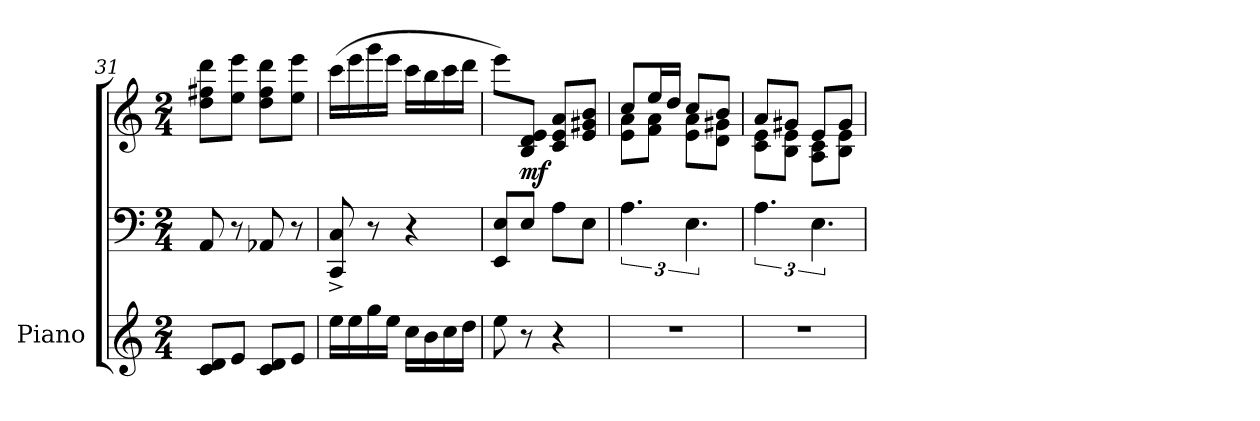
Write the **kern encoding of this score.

**kern	**kern	**kern	**dynam
*part1	*part1	*part1	*part1
*staff3	*staff2	*staff1	*staff1/2/3
*I"Piano	*	*	*
*I'Pno.	*	*	*
!!LO:LB:g=z
*clefG2	*clefF4	*clefG2	*
*k[]	*k[]	*k[]	*
*M2/4	*M2/4	*M2/4	*
=31	=31	=31	=31
8c/ 8d/L	8AA/	8dd\ 8ff#X\ 8ddd\L	.
8e/J	8r	8ee\ 8eee\J	.
8c/ 8d/L	8AA-X/	8dd\ 8ff#\ 8ddd\L	.
8e/J	8r	8ee\ 8eee\J	.
=32	=32	=32	=32
16ee\LL	8CC/^ 8C/^	(>16ccc\LL	.
16ee\	.	16eee\	.
16gg\	8r	16ggg\	.
16ee\JJ	.	16eee\JJ	.
16cc\LL	4r	16ccc\LL	.
16b\	.	16bb\	.
16cc\	.	16ccc\	.
16dd\JJ	.	16ddd\JJ	.
=33	=33	=33	=33
8ee\	8EE/ 8E/L	8eee\L)	.
!	!	!	!LO:DY:b
8r	8E/J	8B/ 8d/ 8e/J	mf
4r	8A\L	8c/ 8e/ 8a/L	.
.	8E\J	8e/ 8g#X/ 8b/J	.
=34	=34	=34	=34
*	*	*^	*
2r	6.A\	8cc/L	8e\ 8a\L	.
.	.	16ee/L	8f\ 8a\J	.
.	.	16dd/JJ	.	.
.	6.E\	8cc/L	8e\ 8a\L	.
.	.	8b/J	8d\ 8g#X\J	.
=35	=35	=35	=35	=35
2r	6.A\	8a/L	8c\ 8e\L	.
.	.	8g#X/J	8B\ 8e\J	.
.	6.E\	8e/L	8A\ 8c\L	.
.	.	8g#/J	8B\ 8e\J	.
*	*	*v	*v	*
=	=	=	=
*-	*-	*-	*-
